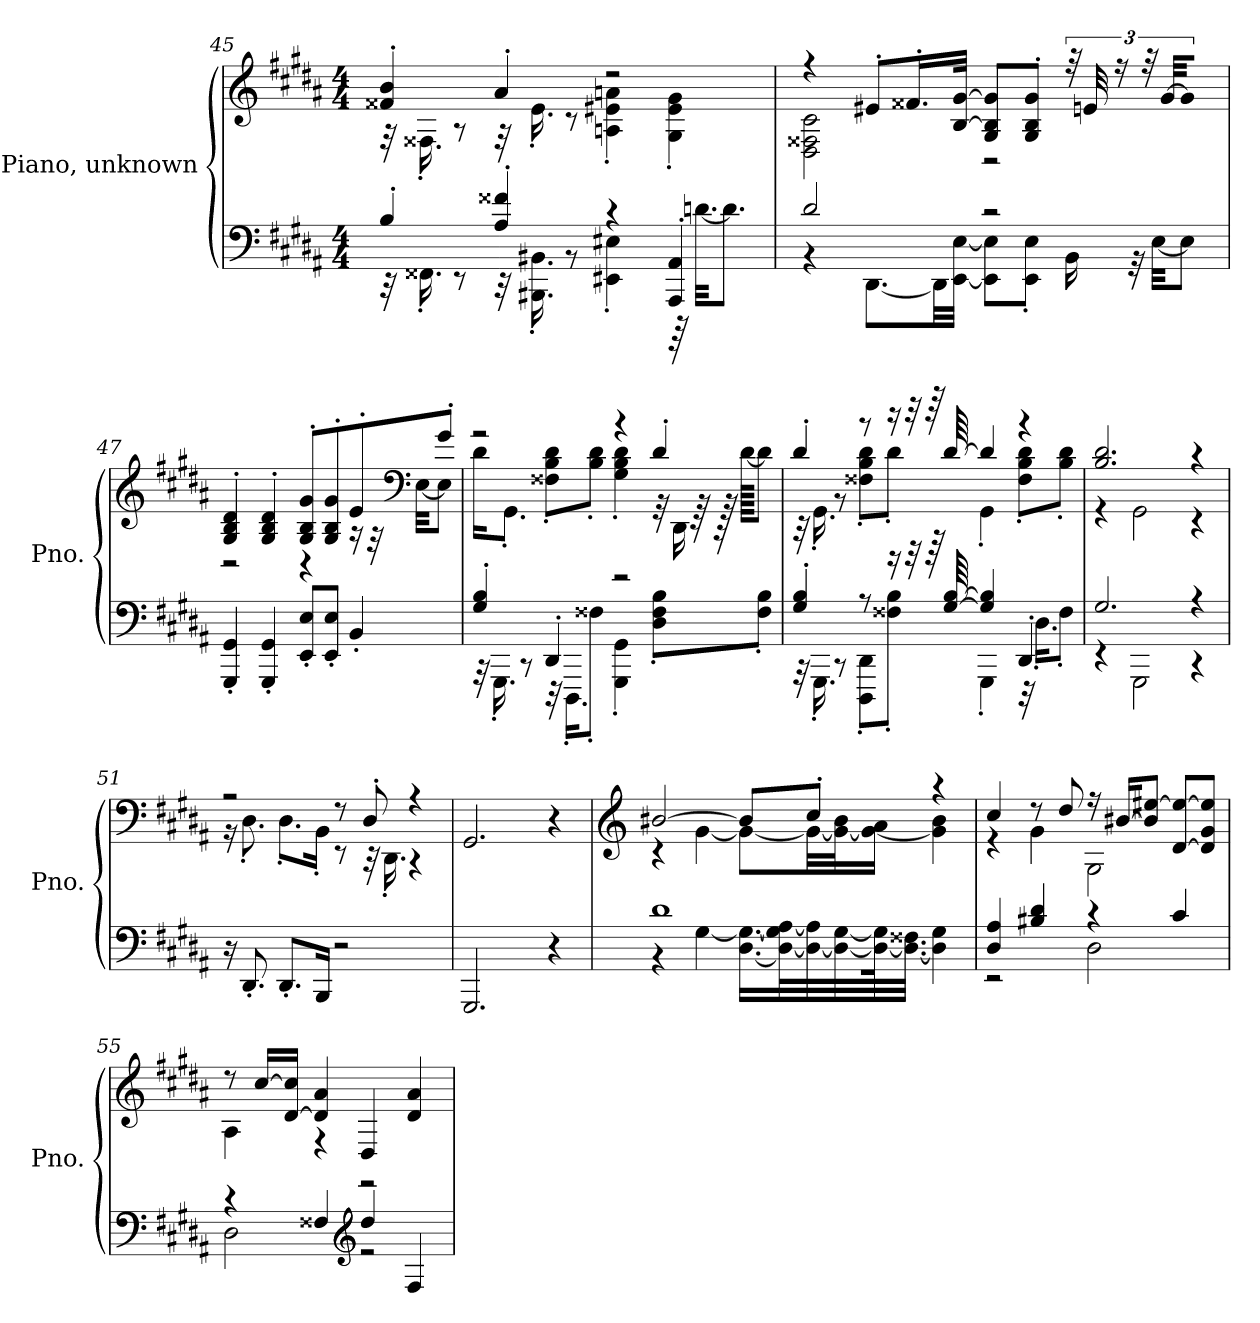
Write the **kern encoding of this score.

**kern	**kern
*part1	*part1
*staff2	*staff1
*I"Piano, unknown	*
*I'Pno.	*
!!LO:PB:g=z
*clefF4	*clefG2
*k[f#c#g#d#a#]	*k[f#c#g#d#a#]
*M4/4	*M4/4
=45	=45
*^	*^
4B'/	32r	4f##X/' 4b/'	32r
.	16.FF##X'\	.	16.F##X'\
.	8r	.	8r
4A#/' 4f##X/'	32r	4a#'/	32r
.	16.BBB#X\' 16.BB#X\'	.	16.e'\
.	8r	.	8r
4r	4EE#X\' 4E#X\'	2r	4An\' 4e#X\' 4an\'
4AAA#/' 4AA#/'	64r	.	4G#\' 4e#\' 4g#\'
.	[32.dn\KKL	.	.
.	8.d\J]	.	.
=46	=46	=46	=46
2d#/	4r	4r	2D#\ 2F##X\ 2c#\
.	[8.DD#\L	8e#X'/L	.
.	.	16.f##X'/L	.
.	32DD#\LL]	.	.
.	[32EE\ [32E\JJJ	[32B/ [32g#/JJk	.
2r	8EE\] 8E\]L	8G#/ 8B/] 8g#/]L	2r
.	8EE\' 8E\'J	8G#/' 8B/' 8g#/'J	.
.	16BB\	48r	.
.	.	48en/	.
.	.	24r	.
.	32r	.	.
.	.	48r	.
.	[32E\KKL	.	.
.	.	[48g#/KKL	.
.	8E\J]	8g#/J]	.
*v	*v	*	*
!!LO:LB:g=z	!!
=47	=47	=47
4GGG#/' 4GG#/'	4G#/' 4B/' 4d#/'	2r
4GGG#/' 4GG#/'	4G#/' 4B/' 4d#/'	.
8EE/' 8E/'L	8G#/' 8B/' 8g#/'L	4r
8EE/' 8E/'J	8G#/' 8B/' 8g#/'	.
4BB'/	8e'/	16r
.	.	32r
*	*clefF4	*
.	.	[32E\KKL
.	8g#'/J	8E\J]
=48	=48	=48
*^	*	*
4G#/' 4B/'	32r	2r	16d#\KL
.	16.GGG#'\	.	.
.	.	.	8.GG#'\J
.	8r	.	.
4DD#'/	32r	.	8F##X\' 8B\' 8d#\'L
.	16.DDD#'\KL	.	.
.	8F##X'\J	.	8B\' 8d#\'J
2r	4GGG#\' 4GG#\'	4r	4G#\' 4B\' 4d#\'
.	8D#\' 8F##\' 8B\'L	4d#'/	32r
.	.	.	16DD#\
.	.	.	64r
.	.	.	128r
.	.	.	[128d#\KKKKL
.	8F##\' 8B\'J	.	8d#\J]
!!LO:LB:g=z	!!
=49	=49	=49	=49
4G#/' 4B/'	32r	4d#'/	32r
.	16.GGG#'\	.	16.GG#'\
.	8r	.	8r
8r	8DDD#\' 8DD#\'L	8r	8F##X\' 8B\' 8d#\'L
16r	8F##X\' 8B\'J	16r	8d#'\J
32r	.	32r	.
64r	.	64r	.
[64G#/ [64B/	.	[64d#/	.
4G#/] 4B/]	4GGG#'\	4d#/]	4GG#'\
4DD#'/	32r	4r	8F##\' 8B\' 8d#\'L
.	16.D#'\KL	.	.
.	8F##'\J	.	8B\' 8d#\'J
=50	=50	=50	=50
2.G#/	4r	2.B/ 2.d#/	4r
.	2GGG#\	.	2GG#\
4r	4r	4r	4r
*v	*v	*	*
=51	=51	=51
16r	2r	16r
8.DD#'/	.	8.D#'\
8.DD#'/L	.	8.D#'\L
16BBB/Jk	.	16BB'\Jk
2r	8r	8r
.	8D#'/	32r
.	.	16.DD#'\
.	4r	4r
*	*v	*v
=52	=52
2.GGG#/	2.GG#/
4r	4r
!!LO:LB:g=z
=53	=53
*	*clefG2
*^	*^
1d#	4r	[2b#X/	4r
.	[4G#\	.	[4g#\
.	[16.D#\ 16.G#\_LL	8b#/L]	8g#\L_
.	32D#\_ 32G#\] [32A#\L	.	.
.	32D#\_ 32A#\]	8cc#'/J	32g#\LL_
.	32D#\_ [32G#\	.	32g#\_ 32b#\J
.	64D#\_ 64G#\]K	.	16g#\_ 16a#\JJ
.	32.D#\_ 32.F##X\JJJ	.	.
.	4D#\] 4G#\	4r	4g#\] 4b#\
=54	=54	=54	=54
4D#/ 4A#/	2r	4cc#/	4r
4B#X/ 4d#/	.	8r	4g#\
.	.	8dd#/	.
4r	2D#\	16r	2G#\
.	.	[16b#X/KL	.
.	.	8b#/] [8ee#X/J	.
4c#/	.	[8d#/ 8ee#/_L	.
.	.	8d#/] 8g#/ 8ee#/]J	.
=55	=55	=55	=55
4r	2D#\	8r	4A#\
.	.	[16cc#/LL	.
.	.	[16d#/ 16cc#/]JJ	.
4F##X/	.	4d#/] 4a#/	4r
*clefG2	*	*	*
4dd#/	2r	4D#/	2r
4F##/	.	4d#/ 4a#/	.
*v	*v	*	*
*	*v	*v
=	=
*-	*-
